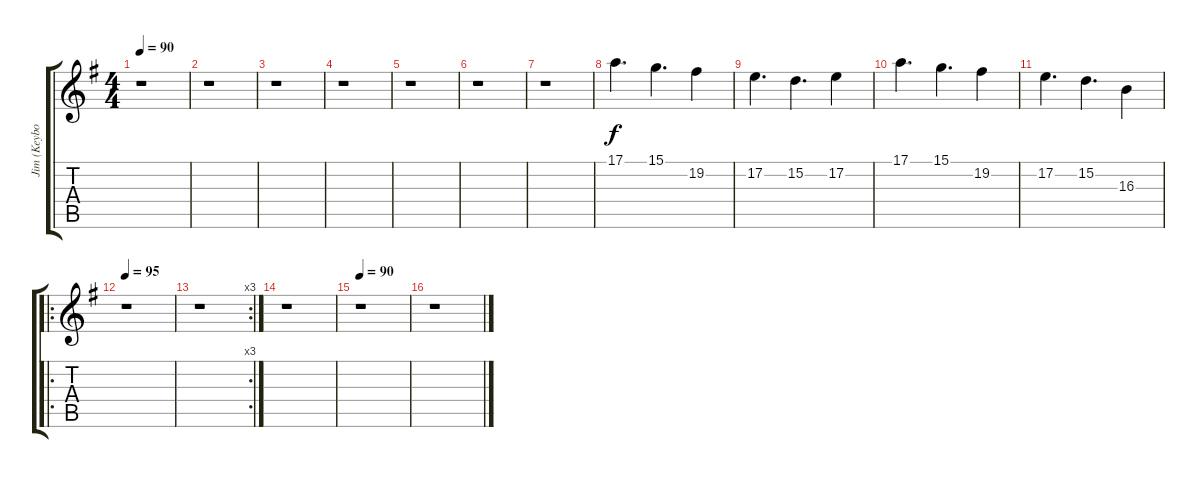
\track ("Jim (Keyboards)" "Jim (Keybo") {instrument celesta}
\staff {score tabs}
\tuning (E4 B3 G3 D3 A2 E2) {hide}
\ts (4 4)
\tempo 90
\clef g2
\ks g
r.1{dy f} |
r.1 |
r.1 |
r.1 |
r.1 |
r.1 |
r.1 |
17.1.4{d} 15.1.4{d} 19.2.4 |
17.2.4{d} 15.2.4{d} 17.2.4 |
17.1.4{d} 15.1.4{d} 19.2.4 |
17.2.4{d} 15.2.4{d} 16.3.4 |
\ro
\tempo 95
r.1 |
\rc 3
r.1 |
r.1 |
\tempo 90
r.1 |
r.1
